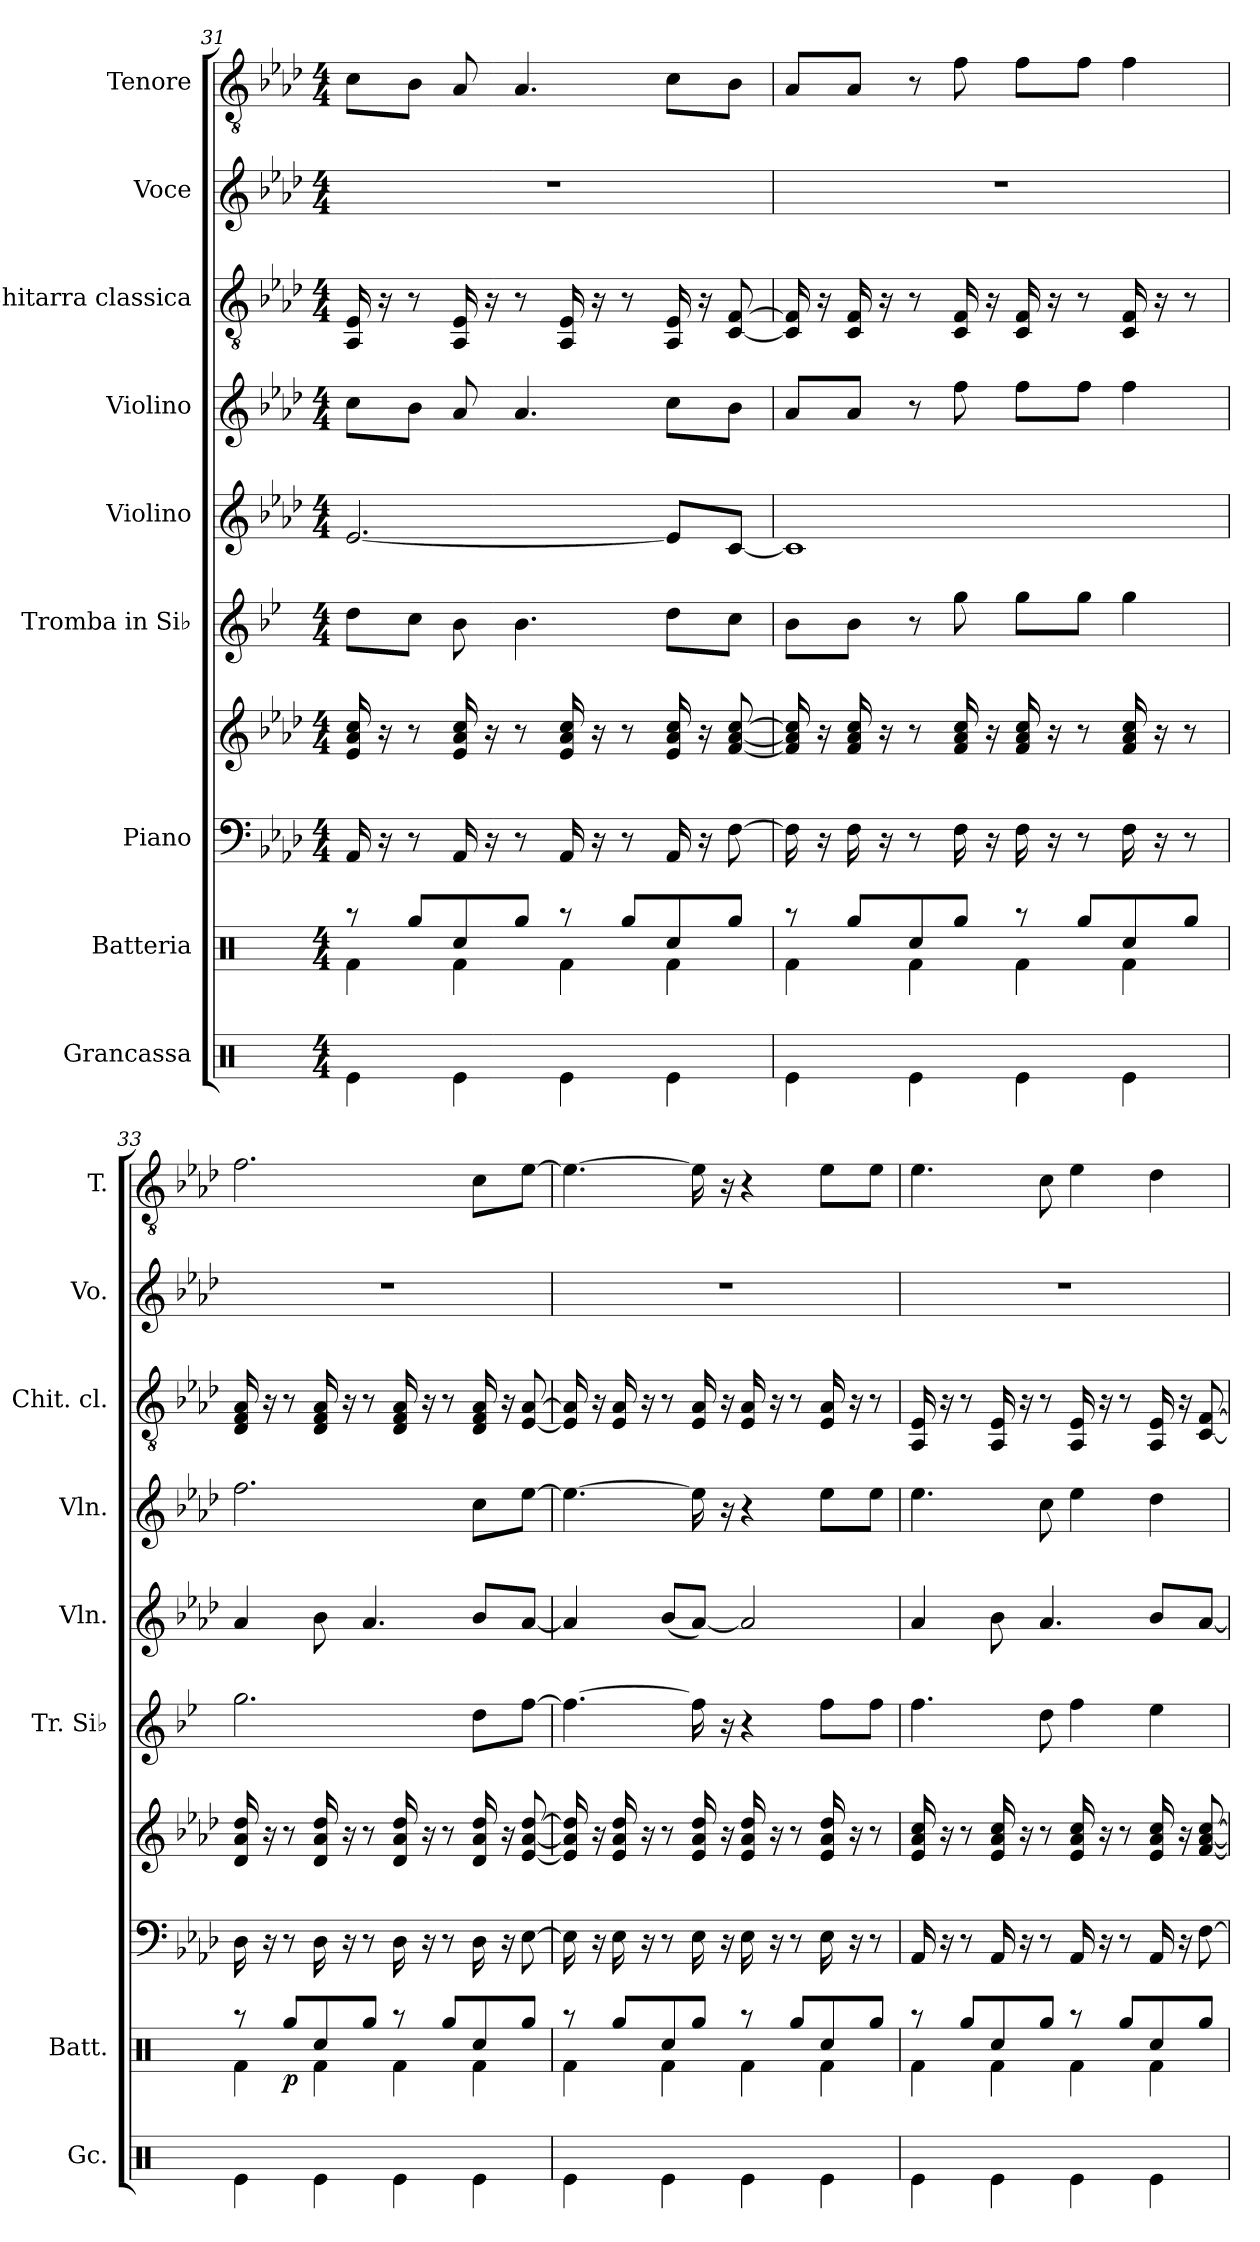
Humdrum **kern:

**kern	**kern	**dynam	**kern	**kern	**kern	**kern	**kern	**kern	**kern	**kern
*part9	*part8	*part8	*part7	*part7	*part6	*part5	*part4	*part3	*part2	*part1
*staff10	*staff9	*staff9	*staff8	*staff7	*staff6	*staff5	*staff4	*staff3	*staff2	*staff1
*I"Grancassa	*I"Batteria	*	*I"Piano	*	*I"Tromba in Si♭	*I"Violino	*I"Violino	*I"Chitarra classica	*I"Voce	*I"Tenore
*I'Gc.	*I'Batt.	*	*	*	*I'Tr. Si♭	*I'Vln.	*I'Vln.	*I'Chit. cl.	*I'Vo.	*I'T.
!!LO:PB:g=z
*clefX	*clefX	*	*clefF4	*clefG2	*clefG2	*clefG2	*clefG2	*clefGv2	*clefG2	*clefGv2
*	*	*	*	*	*ITrd1c2	*	*	*	*	*
*k[]	*k[]	*	*k[b-e-a-d-]	*k[b-e-a-d-]	*k[b-e-a-d-]	*k[b-e-a-d-]	*k[b-e-a-d-]	*k[b-e-a-d-]	*k[b-e-a-d-]	*k[b-e-a-d-]
*M4/4	*M4/4	*	*M4/4	*M4/4	*M4/4	*M4/4	*M4/4	*M4/4	*M4/4	*M4/4
=31	=31	=31	=31	=31	=31	=31	=31	=31	=31	=31
*	*^	*	*	*	*	*	*	*	*	*
4Re\	8r	4Rf\	.	16AA-/	16e-/ 16a-/ 16cc/	8cc\L	[2.e-/	8cc\L	16AA-/ 16E-/	1r	8c\L
.	.	.	.	16r	16r	.	.	.	16r	.	.
.	8Rgg/L	.	.	8r	8r	8b-\J	.	8b-\J	8r	.	8B-\J
4Re\	8Rcc/	4Rf\	.	16AA-/	16e-/ 16a-/ 16cc/	8a-\	.	8a-/	16AA-/ 16E-/	.	8A-/
.	.	.	.	16r	16r	.	.	.	16r	.	.
.	8Rgg/J	.	.	8r	8r	4.a-\	.	4.a-/	8r	.	4.A-/
4Re\	8r	4Rf\	.	16AA-/	16e-/ 16a-/ 16cc/	.	.	.	16AA-/ 16E-/	.	.
.	.	.	.	16r	16r	.	.	.	16r	.	.
.	8Rgg/L	.	.	8r	8r	.	.	.	8r	.	.
4Re\	8Rcc/	4Rf\	.	16AA-/	16e-/ 16a-/ 16cc/	8cc\L	8e-/L]	8cc\L	16AA-/ 16E-/	.	8c\L
.	.	.	.	16r	16r	.	.	.	16r	.	.
.	8Rgg/J	.	.	[8F\	[8f/ [8a-/ [8cc/	8b-\J	[8c/J	8b-\J	[8C/ [8F/	.	8B-\J
=32	=32	=32	=32	=32	=32	=32	=32	=32	=32	=32	=32
4Re\	8r	4Rf\	.	16F\]	16f/] 16a-/] 16cc/]	8a-\L	1c]	8a-/L	16C/] 16F/]	1r	8A-/L
.	.	.	.	16r	16r	.	.	.	16r	.	.
.	8Rgg/L	.	.	16F\	16f/ 16a-/ 16cc/	8a-\J	.	8a-/J	16C/ 16F/	.	8A-/J
.	.	.	.	16r	16r	.	.	.	16r	.	.
4Re\	8Rcc/	4Rf\	.	8r	8r	8r	.	8r	8r	.	8r
.	8Rgg/J	.	.	16F\	16f/ 16a-/ 16cc/	8ff\	.	8ff\	16C/ 16F/	.	8f\
.	.	.	.	16r	16r	.	.	.	16r	.	.
4Re\	8r	4Rf\	.	16F\	16f/ 16a-/ 16cc/	8ff\L	.	8ff\L	16C/ 16F/	.	8f\L
.	.	.	.	16r	16r	.	.	.	16r	.	.
.	8Rgg/L	.	.	8r	8r	8ff\J	.	8ff\J	8r	.	8f\J
4Re\	8Rcc/	4Rf\	.	16F\	16f/ 16a-/ 16cc/	4ff\	.	4ff\	16C/ 16F/	.	4f\
.	.	.	.	16r	16r	.	.	.	16r	.	.
.	8Rgg/J	.	.	8r	8r	.	.	.	8r	.	.
!!LO:PB:g=z
=33	=33	=33	=33	=33	=33	=33	=33	=33	=33	=33	=33
4Re\	8r	4Rf\	.	16D-\	16d-/ 16a-/ 16dd-/	2.ff\	4a-/	2.ff\	16D-/ 16F/ 16A-/	1r	2.f\
.	.	.	.	16r	16r	.	.	.	16r	.	.
!	!	!	!LO:DY:b	!	!	!	!	!	!	!	!
.	8Rgg/L	.	p	8r	8r	.	.	.	8r	.	.
4Re\	8Rcc/	4Rf\	.	16D-\	16d-/ 16a-/ 16dd-/	.	8b-\	.	16D-/ 16F/ 16A-/	.	.
.	.	.	.	16r	16r	.	.	.	16r	.	.
.	8Rgg/J	.	.	8r	8r	.	4.a-/	.	8r	.	.
4Re\	8r	4Rf\	.	16D-\	16d-/ 16a-/ 16dd-/	.	.	.	16D-/ 16F/ 16A-/	.	.
.	.	.	.	16r	16r	.	.	.	16r	.	.
.	8Rgg/L	.	.	8r	8r	.	.	.	8r	.	.
4Re\	8Rcc/	4Rf\	.	16D-\	16d-/ 16a-/ 16dd-/	8cc\L	8b-/L	8cc\L	16D-/ 16F/ 16A-/	.	8c\L
.	.	.	.	16r	16r	.	.	.	16r	.	.
.	8Rgg/J	.	.	[8E-\	[8e-/ [8a-/ [8dd-/	[8ee-\J	[8a-/J	[8ee-\J	[8E-/ [8A-/	.	[8e-\J
=34	=34	=34	=34	=34	=34	=34	=34	=34	=34	=34	=34
4Re\	8r	4Rf\	.	16E-\]	16e-/] 16a-/] 16dd-/]	4.ee-\_	4a-/]	4.ee-\_	16E-/] 16A-/]	1r	4.e-\_
.	.	.	.	16r	16r	.	.	.	16r	.	.
.	8Rgg/L	.	.	16E-\	16e-/ 16a-/ 16dd-/	.	.	.	16E-/ 16A-/	.	.
.	.	.	.	16r	16r	.	.	.	16r	.	.
4Re\	8Rcc/	4Rf\	.	8r	8r	.	(8b-/L	.	8r	.	.
.	8Rgg/J	.	.	16E-\	16e-/ 16a-/ 16dd-/	16ee-\]	[8a-/J)	16ee-\]	16E-/ 16A-/	.	16e-\]
.	.	.	.	16r	16r	16r	.	16r	16r	.	16r
4Re\	8r	4Rf\	.	16E-\	16e-/ 16a-/ 16dd-/	4r	2a-/]	4r	16E-/ 16A-/	.	4r
.	.	.	.	16r	16r	.	.	.	16r	.	.
.	8Rgg/L	.	.	8r	8r	.	.	.	8r	.	.
4Re\	8Rcc/	4Rf\	.	16E-\	16e-/ 16a-/ 16dd-/	8ee-\L	.	8ee-\L	16E-/ 16A-/	.	8e-\L
.	.	.	.	16r	16r	.	.	.	16r	.	.
.	8Rgg/J	.	.	8r	8r	8ee-\J	.	8ee-\J	8r	.	8e-\J
!!LO:PB:g=z
=35	=35	=35	=35	=35	=35	=35	=35	=35	=35	=35	=35
4Re\	8r	4Rf\	.	16AA-/	16e-/ 16a-/ 16cc/	4.ee-\	4a-/	4.ee-\	16AA-/ 16E-/	1r	4.e-\
.	.	.	.	16r	16r	.	.	.	16r	.	.
.	8Rgg/L	.	.	8r	8r	.	.	.	8r	.	.
4Re\	8Rcc/	4Rf\	.	16AA-/	16e-/ 16a-/ 16cc/	.	8b-\	.	16AA-/ 16E-/	.	.
.	.	.	.	16r	16r	.	.	.	16r	.	.
.	8Rgg/J	.	.	8r	8r	8cc\	4.a-/	8cc\	8r	.	8c\
4Re\	8r	4Rf\	.	16AA-/	16e-/ 16a-/ 16cc/	4ee-\	.	4ee-\	16AA-/ 16E-/	.	4e-\
.	.	.	.	16r	16r	.	.	.	16r	.	.
.	8Rgg/L	.	.	8r	8r	.	.	.	8r	.	.
4Re\	8Rcc/	4Rf\	.	16AA-/	16e-/ 16a-/ 16cc/	4dd-\	8b-/L	4dd-\	16AA-/ 16E-/	.	4d-\
.	.	.	.	16r	16r	.	.	.	16r	.	.
.	8Rgg/J	.	.	[8F\	[8f/ [8a-/ [8cc/	.	[8a-/J	.	[8C/ [8F/	.	.
*	*v	*v	*	*	*	*	*	*	*	*	*
=	=	=	=	=	=	=	=	=	=	=
*-	*-	*-	*-	*-	*-	*-	*-	*-	*-	*-
